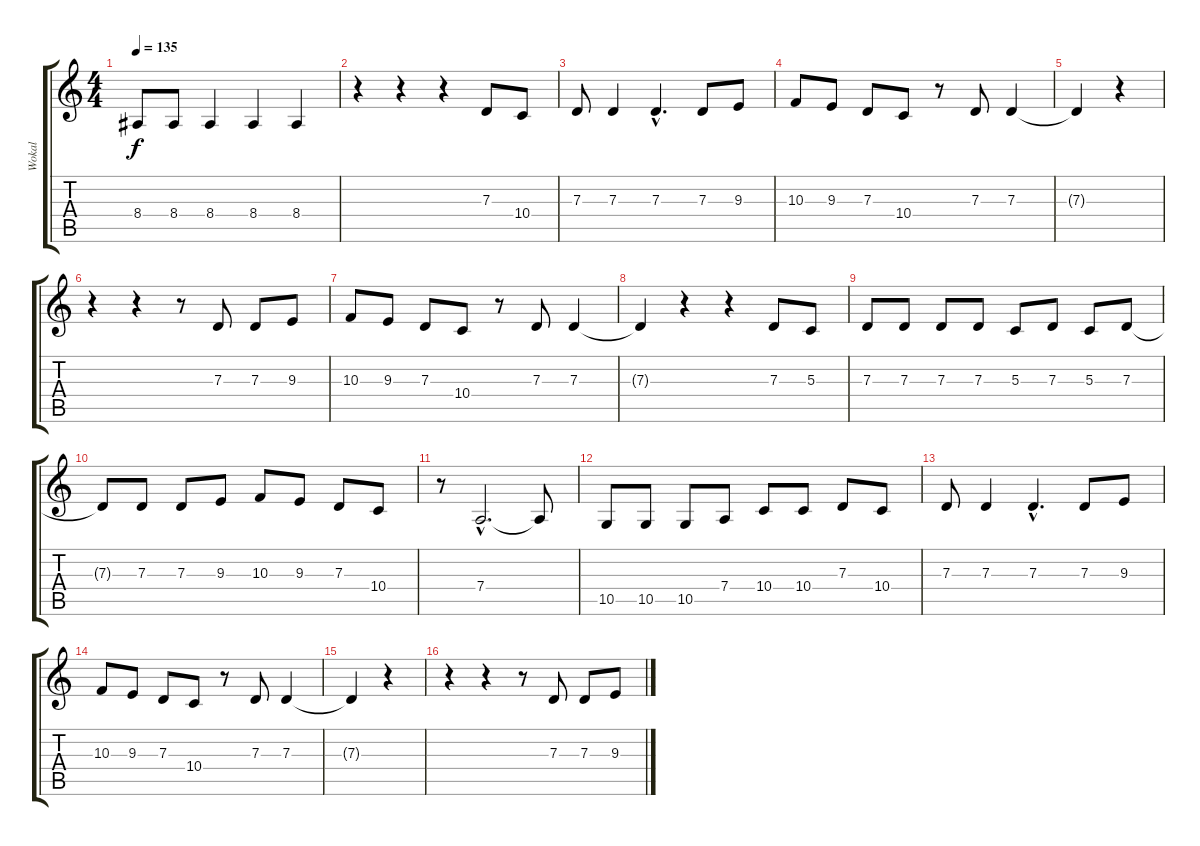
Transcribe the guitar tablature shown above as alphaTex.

\track ("Wokal" "Wokal") {instrument viola}
\staff {score tabs}
\tuning (E4 B3 G3 D3 A2 E2) {hide}
\ts (4 4)
\tempo 135
\clef g2
\ks c
8.4.8{dy f} 8.4.8 8.4.4 8.4.4 8.4.4 |
r.4 r.4 r.4 7.3.8 10.4.8 |
7.3.8 7.3.4 7.3{hac}.4{d} 7.3.8 9.3.8 |
10.3.8 9.3.8 7.3.8 10.4.8 r.8 7.3.8 7.3.4 |
7.3{t}.4 r.4 |
r.4 r.4 r.8 7.3.8 7.3.8 9.3.8 |
10.3.8 9.3.8 7.3.8 10.4.8 r.8 7.3.8 7.3.4 |
7.3{t}.4 r.4 r.4 7.3.8 5.3.8 |
7.3.8 7.3.8 7.3.8 7.3.8 5.3.8 7.3.8 5.3.8 7.3.8 |
7.3{t}.8 7.3.8 7.3.8 9.3.8 10.3.8 9.3.8 7.3.8 10.4.8 |
r.8 7.4{hac}.2{d} 7.4{t}.8 |
10.5.8 10.5.8 10.5.8 7.4.8 10.4.8 10.4.8 7.3.8 10.4.8 |
7.3.8 7.3.4 7.3{hac}.4{d} 7.3.8 9.3.8 |
10.3.8 9.3.8 7.3.8 10.4.8 r.8 7.3.8 7.3.4 |
7.3{t}.4 r.4 |
r.4 r.4 r.8 7.3.8 7.3.8 9.3.8
